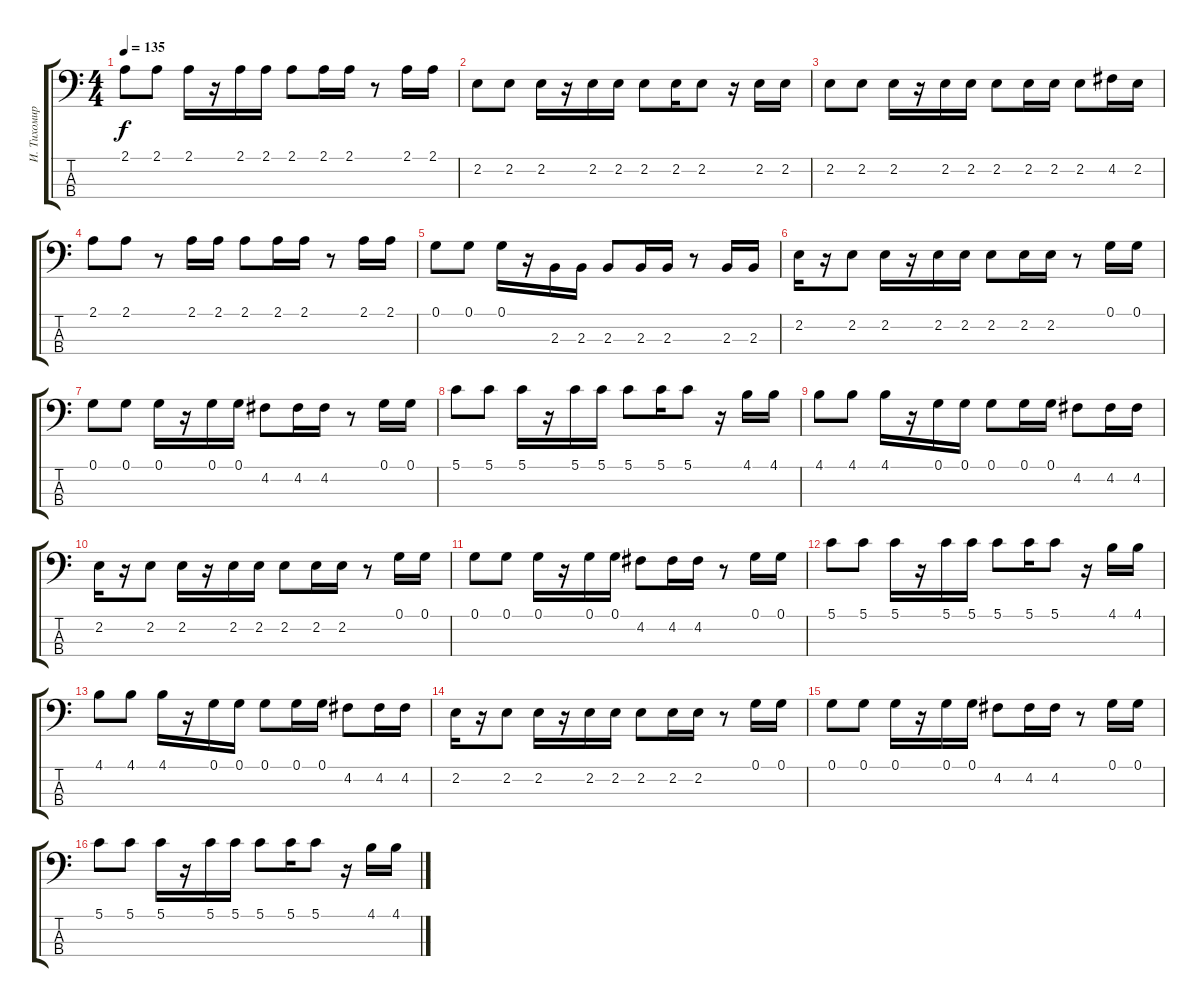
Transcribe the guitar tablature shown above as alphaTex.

\track ("И. Тихомиров" "И. Тихомир") {instrument electricbassfinger}
\staff {score tabs}
\tuning (G2 D2 A1 E1) {hide}
\ts (4 4)
\tempo 135
\clef f4
\ks c
2.1.8{dy f} 2.1.8 2.1.16 r.16 2.1.16 2.1.16 2.1.8 2.1.16 2.1.16 r.8 2.1.16 2.1.16 |
2.2.8 2.2.8 2.2.16 r.16 2.2.16 2.2.16 2.2.8 2.2.16 2.2.8 r.16 2.2.16 2.2.16 |
2.2.8 2.2.8 2.2.16 r.16 2.2.16 2.2.16 2.2.8 2.2.16 2.2.16 2.2.8 4.2.16 2.2.16 |
2.1.8 2.1.8 r.8 2.1.16 2.1.16 2.1.8 2.1.16 2.1.16 r.8 2.1.16 2.1.16 |
0.1.8 0.1.8 0.1.16 r.16 2.3.16 2.3.16 2.3.8 2.3.16 2.3.16 r.8 2.3.16 2.3.16 |
2.2.16 r.16 2.2.8 2.2.16 r.16 2.2.16 2.2.16 2.2.8 2.2.16 2.2.16 r.8 0.1.16 0.1.16 |
0.1.8 0.1.8 0.1.16 r.16 0.1.16 0.1.16 4.2.8 4.2.16 4.2.16 r.8 0.1.16 0.1.16 |
5.1.8 5.1.8 5.1.16 r.16 5.1.16 5.1.16 5.1.8 5.1.16 5.1.8 r.16 4.1.16 4.1.16 |
4.1.8 4.1.8 4.1.16 r.16 0.1.16 0.1.16 0.1.8 0.1.16 0.1.16 4.2.8 4.2.16 4.2.16 |
2.2.16 r.16 2.2.8 2.2.16 r.16 2.2.16 2.2.16 2.2.8 2.2.16 2.2.16 r.8 0.1.16 0.1.16 |
0.1.8 0.1.8 0.1.16 r.16 0.1.16 0.1.16 4.2.8 4.2.16 4.2.16 r.8 0.1.16 0.1.16 |
5.1.8 5.1.8 5.1.16 r.16 5.1.16 5.1.16 5.1.8 5.1.16 5.1.8 r.16 4.1.16 4.1.16 |
4.1.8 4.1.8 4.1.16 r.16 0.1.16 0.1.16 0.1.8 0.1.16 0.1.16 4.2.8 4.2.16 4.2.16 |
2.2.16 r.16 2.2.8 2.2.16 r.16 2.2.16 2.2.16 2.2.8 2.2.16 2.2.16 r.8 0.1.16 0.1.16 |
0.1.8 0.1.8 0.1.16 r.16 0.1.16 0.1.16 4.2.8 4.2.16 4.2.16 r.8 0.1.16 0.1.16 |
5.1.8 5.1.8 5.1.16 r.16 5.1.16 5.1.16 5.1.8 5.1.16 5.1.8 r.16 4.1.16 4.1.16
